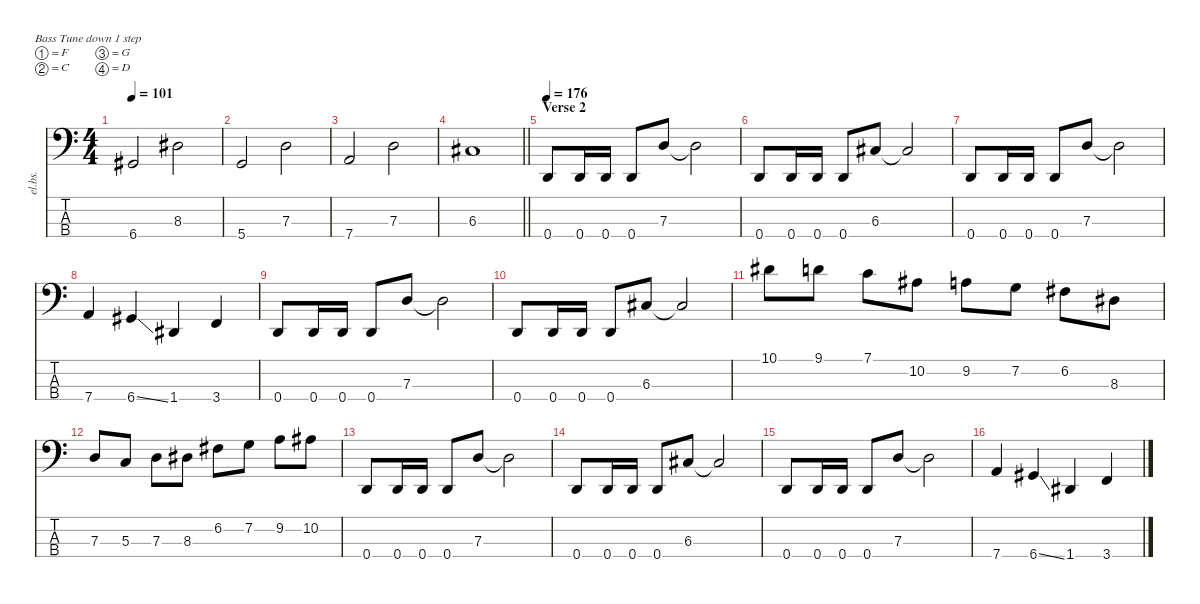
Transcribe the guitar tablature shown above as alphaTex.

\defaultSystemsLayout 4
\hideDynamics
\bracketExtendMode nobrackets
\track ("Kelly Conlon " "el.bs.") {instrument electricbassfinger}
\staff {score tabs}
\tuning (F2 C2 G1 D1)
\ts (4 4)
\tempo 101
\clef f4
\ks c
6.4{acc #}.2{dy f} 8.3{acc #}.2 |
5.4.2 7.3.2 |
7.4.2 7.3.2 |
\barLineRight lightlight
6.3{acc #}.1 |
\section ("" "Verse 2")
\tempo 176
0.4.8 0.4.16 0.4.16 0.4.8 7.3.8 7.3{t}.2 |
0.4.8 0.4.16 0.4.16 0.4.8 6.3{acc #}.8 6.3{t acc #}.2 |
0.4.8 0.4.16 0.4.16 0.4.8 7.3.8 7.3{t}.2 |
7.4.4 6.4{ss acc #}.4 1.4{acc #}.4 3.4.4 |
0.4.8 0.4.16 0.4.16 0.4.8 7.3.8 7.3{t}.2 |
0.4.8 0.4.16 0.4.16 0.4.8 6.3{acc #}.8 6.3{t acc #}.2 |
10.1{acc #}.8 9.1.8 7.1.8 10.2{acc #}.8 9.2.8 7.2.8 6.2{acc #}.8 8.3{acc #}.8 |
7.3.8 5.3.8 7.3.8 8.3{acc #}.8 6.2{acc #}.8 7.2.8 9.2.8 10.2{acc #}.8 |
0.4.8 0.4.16 0.4.16 0.4.8 7.3.8 7.3{t}.2 |
0.4.8 0.4.16 0.4.16 0.4.8 6.3{acc #}.8 6.3{t acc #}.2 |
0.4.8 0.4.16 0.4.16 0.4.8 7.3.8 7.3{t}.2 |
7.4.4 6.4{ss acc #}.4 1.4{acc #}.4 3.4.4
